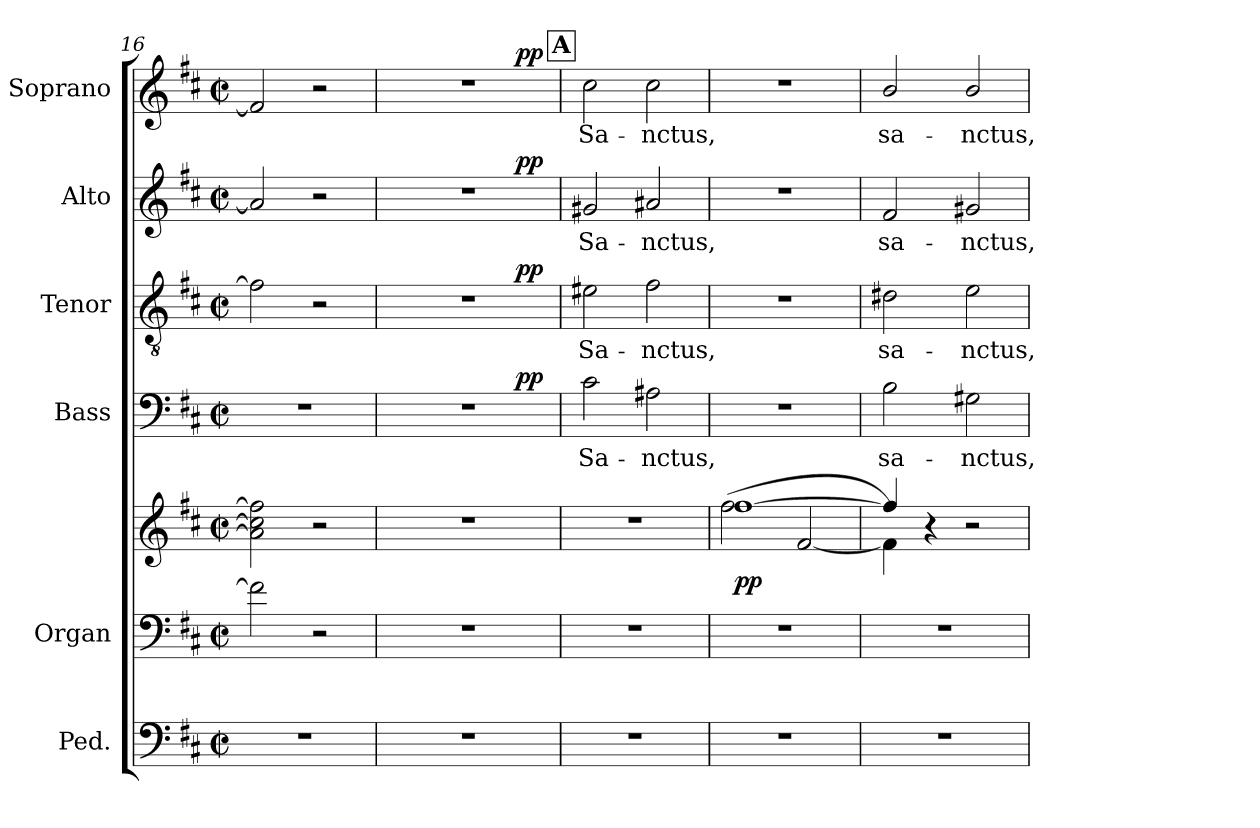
**kern	**kern	**kern	**dynam	**kern	**text	**dynam	**kern	**text	**dynam	**kern	**text	**dynam	**kern	**text	**dynam
*part6	*part5	*part5	*part5	*part4	*part4	*part4	*part3	*part3	*part3	*part2	*part2	*part2	*part1	*part1	*part1
*staff7	*staff6	*staff5	*staff5/6	*staff4	*staff4	*staff4	*staff3	*staff3	*staff3	*staff2	*staff2	*staff2	*staff1	*staff1	*staff1
*I"Ped.	*I"Organ	*	*	*I"Bass	*	*	*I"Tenor	*	*	*I"Alto	*	*	*I"Soprano	*	*
*	*I'Org.	*	*	*I'B.	*	*	*I'T.	*	*	*I'A.	*	*	*I'S.	*	*
*clefF4	*clefF4	*clefG2	*	*clefF4	*	*	*clefGv2	*	*	*clefG2	*	*	*clefG2	*	*
*	*	*	*	*	*	*	*ITrd7c12	*	*	*	*	*	*	*	*
*k[f#c#]	*k[f#c#]	*k[f#c#]	*	*k[f#c#]	*	*	*k[f#c#]	*	*	*k[f#c#]	*	*	*k[f#c#]	*	*
*D:	*D:	*D:	*	*D:	*	*	*D:	*	*	*D:	*	*	*D:	*	*
*M2/2	*M2/2	*M2/2	*	*M2/2	*	*	*M2/2	*	*	*M2/2	*	*	*M2/2	*	*
*met(c|)	*met(c|)	*met(c|)	*	*met(c|)	*	*	*met(c|)	*	*	*met(c|)	*	*	*met(c|)	*	*
=16	=16	=16	=16	=16	=16	=16	=16	=16	=16	=16	=16	=16	=16	=16	=16
1r	2f#i\]	2a#i\] 2cc#i] 2ff#i]	.	1r	.	.	2F#i\]	.	.	2a#i/]	.	.	2f#i/]	.	.
.	2r	2r	.	.	.	.	2r	.	.	2r	.	.	2r	.	.
=17	=17	=17	=17	=17	=17	=17	=17	=17	=17	=17	=17	=17	=17	=17	=17
*	*	*	*	*^	*	*	*^	*	*	*^	*	*	*^	*	*
1r	1r	1r	.	1r	2ryy	.	.	1r	2ryy	.	.	1r	2ryy	.	.	1r	2ryy	.	.
.	.	.	.	.	4ryy	.	.	.	4ryy	.	.	.	4ryy	.	.	.	4ryy	.	.
.	.	.	.	.	16ryy	.	.	.	16ryy	.	.	.	16ryy	.	.	.	16ryy	.	.
.	.	.	.	.	64ryy	.	.	.	64ryy	.	.	.	64ryy	.	.	.	64ryy	.	.
.	.	.	.	.	256ryy	.	.	.	256ryy	.	.	.	256ryy	.	.	.	256ryy	.	.
.	.	.	.	.	8ryy	.	pp	.	8ryy	.	pp	.	8ryy	.	pp	.	8ryy	.	pp
.	.	.	.	.	32ryy	.	.	.	32ryy	.	.	.	32ryy	.	.	.	32ryy	.	.
.	.	.	.	.	128.ryy	.	.	.	128.ryy	.	.	.	128.ryy	.	.	.	128.ryy	.	.
*	*	*	*	*v	*v	*	*	*	*	*	*	*v	*v	*	*	*v	*v	*	*
*	*	*	*	*	*	*	*v	*v	*	*	*	*	*	*	*	*
!!LO:REH:place=s1:B:color=#000000:enc=box:fs=17.1408:t=A
=18	=18	=18	=18	=18	=18	=18	=18	=18	=18	=18	=18	=18	=18	=18	=18
*	*	*	*	*^	*	*	*^	*	*	*^	*	*	*^	*	*
!	!	!	!	!	!	!LO:LY:b:color=#000000	!	!	!	!	!	!	!	!	!	!	!	!	!
*	*	*	*	*v	*v	*	*	*	*	*	*	*v	*v	*	*	*v	*v	*	*
*	*	*	*	*	*	*	*v	*v	*	*	*	*	*	*	*	*
*	*	*	*	*^	*	*	*^	*	*	*^	*	*	*^	*	*
!	!	!	!	!	!	!	!	!	!	!LO:LY:b:color=#000000	!	!	!	!	!	!	!	!	!
*	*	*	*	*v	*v	*	*	*	*	*	*	*v	*v	*	*	*v	*v	*	*
*	*	*	*	*	*	*	*v	*v	*	*	*	*	*	*	*	*
*	*	*	*	*^	*	*	*^	*	*	*^	*	*	*^	*	*
!	!	!	!	!	!	!	!	!	!	!	!	!	!	!LO:LY:b:color=#000000	!	!	!	!	!
*	*	*	*	*v	*v	*	*	*	*	*	*	*v	*v	*	*	*v	*v	*	*
*	*	*	*	*	*	*	*v	*v	*	*	*	*	*	*	*	*
*	*	*	*	*^	*	*	*^	*	*	*^	*	*	*^	*	*
!	!	!	!	!	!	!	!	!	!	!	!	!	!	!	!	!	!	!LO:LY:b:color=#000000	!
*	*	*	*	*v	*v	*	*	*	*	*	*	*v	*v	*	*	*v	*v	*	*
*	*	*	*	*	*	*	*v	*v	*	*	*	*	*	*	*	*
1r	1r	1r	.	2c#i\	Sa-	.	2E#Xi\	Sa-	.	2g#Xi/	Sa-	.	2cc#i\	Sa-	.
!	!	!	!	!	!LO:LY:b:color=#000000	!	!	!	!	!	!	!	!	!	!
!	!	!	!	!	!	!	!	!LO:LY:b:color=#000000	!	!	!	!	!	!	!
!	!	!	!	!	!	!	!	!	!	!	!LO:LY:b:color=#000000	!	!	!	!
!	!	!	!	!	!	!	!	!	!	!	!	!	!	!LO:LY:b:color=#000000	!
.	.	.	.	2A#Xi\	-nctus,	.	2F#i\	-nctus,	.	2a#Xi/	-nctus,	.	2cc#i\	-nctus,	.
=19	=19	=19	=19	=19	=19	=19	=19	=19	=19	=19	=19	=19	=19	=19	=19
*	*	*^	*	*	*	*	*	*	*	*	*	*	*	*	*
1r	1r	[1ff#i	(2ff#i\	pp	1r	.	.	1r	.	.	1r	.	.	1r	.	.
.	.	.	[2f#i/	.	.	.	.	.	.	.	.	.	.	.	.	.
=20	=20	=20	=20	=20	=20	=20	=20	=20	=20	=20	=20	=20	=20	=20	=20	=20
!	!	!	!	!	!	!LO:LY:b:color=#000000	!	!	!	!	!	!	!	!	!	!
!	!	!	!	!	!	!	!	!	!LO:LY:b:color=#000000	!	!	!	!	!	!	!
!	!	!	!	!	!	!	!	!	!	!	!	!LO:LY:b:color=#000000	!	!	!	!
!	!	!	!	!	!	!	!	!	!	!	!	!	!	!	!LO:LY:b:color=#000000	!
1r	1r	4ff#i/]	4f#i\])	.	2Bi\	sa-	.	2D#Xi\	sa-	.	2f#i/	sa-	.	2bi/	sa-	.
.	.	4r	2.ryy	.	.	.	.	.	.	.	.	.	.	.	.	.
!	!	!	!	!	!	!LO:LY:b:color=#000000	!	!	!	!	!	!	!	!	!	!
!	!	!	!	!	!	!	!	!	!LO:LY:b:color=#000000	!	!	!	!	!	!	!
!	!	!	!	!	!	!	!	!	!	!	!	!LO:LY:b:color=#000000	!	!	!	!
!	!	!	!	!	!	!	!	!	!	!	!	!	!	!	!LO:LY:b:color=#000000	!
.	.	2r	.	.	2G#Xi\	-nctus,	.	2Ei\	-nctus,	.	2g#Xi/	-nctus,	.	2bi/	-nctus,	.
*	*	*v	*v	*	*	*	*	*	*	*	*	*	*	*	*	*
=	=	=	=	=	=	=	=	=	=	=	=	=	=	=	=
*-	*-	*-	*-	*-	*-	*-	*-	*-	*-	*-	*-	*-	*-	*-	*-
